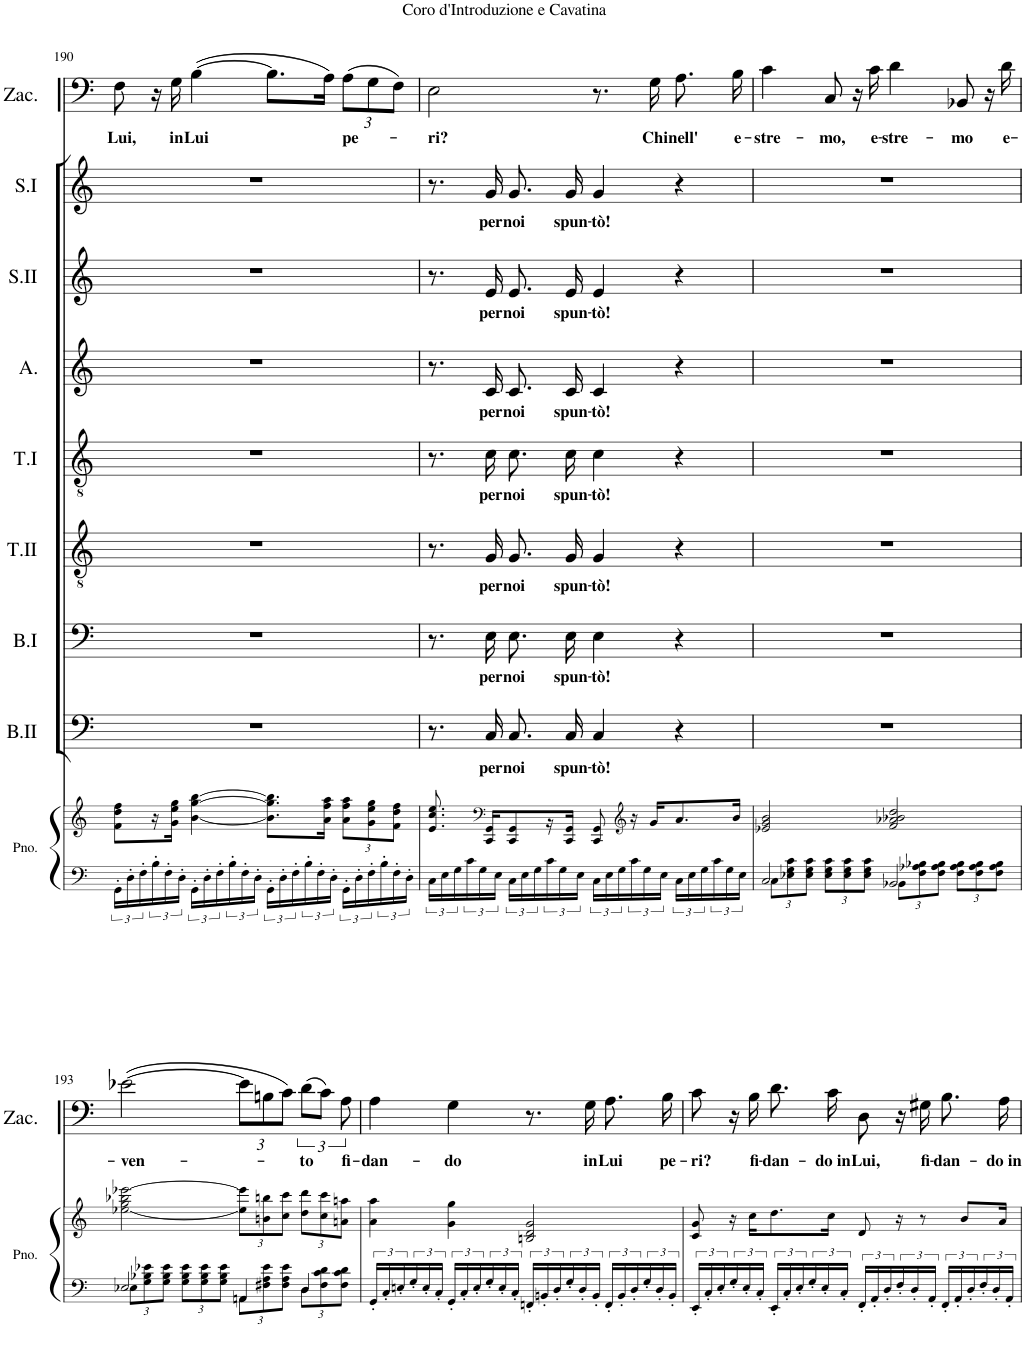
**kern	**kern	**kern	**text	**kern	**text	**kern	**text	**kern	**text	**kern	**text	**kern	**text	**kern	**text	**kern	**text
*part9	*part9	*part8	*part8	*part7	*part7	*part6	*part6	*part5	*part5	*part4	*part4	*part3	*part3	*part2	*part2	*part1	*part1
*staff10	*staff9	*staff8	*staff8	*staff7	*staff7	*staff6	*staff6	*staff5	*staff5	*staff4	*staff4	*staff3	*staff3	*staff2	*staff2	*staff1	*staff1
*I"Piano	*	*I"Bass II	*	*I"Bass I	*	*I"Tenor II	*	*I"Tenor I	*	*I"Alto	*	*I"Soprano II	*	*I"Soprano I	*	*I"Zaccaria	*
*I'Pno.	*	*I'B.II	*	*I'B.I	*	*I'T.II	*	*I'T.I	*	*I'A.	*	*I'S.II	*	*I'S.I	*	*I'Zac.	*
!!LO:PB:g=z
*clefF4	*clefG2	*clefF4	*	*clefF4	*	*clefGv2	*	*clefGv2	*	*clefG2	*	*clefG2	*	*clefG2	*	*clefF4	*
*k[]	*k[]	*k[]	*	*k[]	*	*k[]	*	*k[]	*	*k[]	*	*k[]	*	*k[]	*	*k[]	*
*M4/4	*M4/4	*M4/4	*	*M4/4	*	*M4/4	*	*M4/4	*	*M4/4	*	*M4/4	*	*M4/4	*	*M4/4	*
*met(c)	*met(c)	*met(c)	*	*met(c)	*	*met(c)	*	*met(c)	*	*met(c)	*	*met(c)	*	*met(c)	*	*met(c)	*
=190	=190	=190	=190	=190	=190	=190	=190	=190	=190	=190	=190	=190	=190	=190	=190	=190	=190
!	!	!	!	!	!	!	!	!	!	!	!	!	!	!	!	!	!LO:LY:b
24GG'\LL	8f\ 8dd\ 8ff\L	1r	.	1r	.	1r	.	1r	.	1r	.	1r	.	1r	.	8F\	Lui,
24D'\	.	.	.	.	.	.	.	.	.	.	.	.	.	.	.	.	.
24F'\	.	.	.	.	.	.	.	.	.	.	.	.	.	.	.	.	.
24B'\	16r	.	.	.	.	.	.	.	.	.	.	.	.	.	.	16r	.
24F'\	.	.	.	.	.	.	.	.	.	.	.	.	.	.	.	.	.
!	!	!	!	!	!	!	!	!	!	!	!	!	!	!	!	!	!LO:LY:b
.	16g\ 16ee\ 16gg\JJ	.	.	.	.	.	.	.	.	.	.	.	.	.	.	16G\	in
24D'\JJ	.	.	.	.	.	.	.	.	.	.	.	.	.	.	.	.	.
!	!	!	!	!	!	!	!	!	!	!	!	!	!	!	!	!	!LO:LY:b
24GG'\LL	[4b\ [4gg\ [4bb\	.	.	.	.	.	.	.	.	.	.	.	.	.	.	(>[4B\	Lui
24D'\	.	.	.	.	.	.	.	.	.	.	.	.	.	.	.	.	.
24F'\	.	.	.	.	.	.	.	.	.	.	.	.	.	.	.	.	.
24B'\	.	.	.	.	.	.	.	.	.	.	.	.	.	.	.	.	.
24F'\	.	.	.	.	.	.	.	.	.	.	.	.	.	.	.	.	.
24D'\JJ	.	.	.	.	.	.	.	.	.	.	.	.	.	.	.	.	.
24GG'\LL	8.b\] 8.gg\] 8.bb\]L	.	.	.	.	.	.	.	.	.	.	.	.	.	.	8.B\L]	.
24D'\	.	.	.	.	.	.	.	.	.	.	.	.	.	.	.	.	.
24F'\	.	.	.	.	.	.	.	.	.	.	.	.	.	.	.	.	.
24B'\	.	.	.	.	.	.	.	.	.	.	.	.	.	.	.	.	.
24F'\	.	.	.	.	.	.	.	.	.	.	.	.	.	.	.	.	.
.	16a\ 16ff\ 16aa\Jk	.	.	.	.	.	.	.	.	.	.	.	.	.	.	16A\Jk)	.
24D'\JJ	.	.	.	.	.	.	.	.	.	.	.	.	.	.	.	.	.
*	*Xbrackettup	*	*	*	*	*	*	*	*	*	*	*	*	*	*	*Xbrackettup	*
!	!	!	!	!	!	!	!	!	!	!	!	!	!	!	!	!	!LO:LY:b
24GG'\LL	12a\ 12ff\ 12aa\L	.	.	.	.	.	.	.	.	.	.	.	.	.	.	(>12A\L	pe-
24D'\	.	.	.	.	.	.	.	.	.	.	.	.	.	.	.	.	.
24F'\	12g\ 12ee\ 12gg\	.	.	.	.	.	.	.	.	.	.	.	.	.	.	12G\	.
24B'\	.	.	.	.	.	.	.	.	.	.	.	.	.	.	.	.	.
24F'\	12f\ 12dd\ 12ff\J	.	.	.	.	.	.	.	.	.	.	.	.	.	.	12F\J)	.
24D'\JJ	.	.	.	.	.	.	.	.	.	.	.	.	.	.	.	.	.
=191	=191	=191	=191	=191	=191	=191	=191	=191	=191	=191	=191	=191	=191	=191	=191	=191	=191
!	!	!	!	!	!	!	!	!	!	!	!	!	!	!	!	!	!LO:LY:b
24C\LL	8.e/ 8.cc/ 8.ee/	8.r	.	8.r	.	8.r	.	8.r	.	8.r	.	8.r	.	8.r	.	2E\	-ri?
24E\	.	.	.	.	.	.	.	.	.	.	.	.	.	.	.	.	.
24G\	.	.	.	.	.	.	.	.	.	.	.	.	.	.	.	.	.
24c\	.	.	.	.	.	.	.	.	.	.	.	.	.	.	.	.	.
24G\	.	.	.	.	.	.	.	.	.	.	.	.	.	.	.	.	.
*	*clefF4	*	*	*	*	*	*	*	*	*	*	*	*	*	*	*	*
!	!	!	!LO:LY:b	!	!LO:LY:b	!	!LO:LY:b	!	!LO:LY:b	!	!LO:LY:b	!	!LO:LY:b	!	!LO:LY:b	!	!
.	16CC/ 16GG/KL	16C/	per	16E\	per	16G/	per	16c\	per	16c/	per	16e/	per	16g/	per	.	.
24E\JJ	.	.	.	.	.	.	.	.	.	.	.	.	.	.	.	.	.
!	!	!	!LO:LY:b	!	!LO:LY:b	!	!LO:LY:b	!	!LO:LY:b	!	!LO:LY:b	!	!LO:LY:b	!	!LO:LY:b	!	!
24C\LL	8CC/ 8GG/	8.C/L	noi	8.E\L	noi	8.G/L	noi	8.c\L	noi	8.c/L	noi	8.e/L	noi	8.g/L	noi	.	.
24E\	.	.	.	.	.	.	.	.	.	.	.	.	.	.	.	.	.
24G\	.	.	.	.	.	.	.	.	.	.	.	.	.	.	.	.	.
24c\	16r	.	.	.	.	.	.	.	.	.	.	.	.	.	.	.	.
24G\	.	.	.	.	.	.	.	.	.	.	.	.	.	.	.	.	.
!	!	!	!LO:LY:b	!	!LO:LY:b	!	!LO:LY:b	!	!LO:LY:b	!	!LO:LY:b	!	!LO:LY:b	!	!LO:LY:b	!	!
.	16CC/ 16GG/JJ	16C/Jk	spun-	16E\Jk	spun-	16G/Jk	spun-	16c\Jk	spun-	16c/Jk	spun-	16e/Jk	spun-	16g/Jk	spun-	.	.
24E\JJ	.	.	.	.	.	.	.	.	.	.	.	.	.	.	.	.	.
!	!	!	!LO:LY:b	!	!LO:LY:b	!	!LO:LY:b	!	!LO:LY:b	!	!LO:LY:b	!	!LO:LY:b	!	!LO:LY:b	!	!
24C\LL	8CC/ 8GG/	4C/	-tò!	4E\	-tò!	4G/	-tò!	4c\	-tò!	4c/	-tò!	4e/	-tò!	4g/	-tò!	8.r	.
24E\	.	.	.	.	.	.	.	.	.	.	.	.	.	.	.	.	.
24G\	.	.	.	.	.	.	.	.	.	.	.	.	.	.	.	.	.
*	*clefG2	*	*	*	*	*	*	*	*	*	*	*	*	*	*	*	*
24c\	16r	.	.	.	.	.	.	.	.	.	.	.	.	.	.	.	.
24G\	.	.	.	.	.	.	.	.	.	.	.	.	.	.	.	.	.
!	!	!	!	!	!	!	!	!	!	!	!	!	!	!	!	!	!LO:LY:b
.	16g/KL	.	.	.	.	.	.	.	.	.	.	.	.	.	.	16G\	Chi
24E\JJ	.	.	.	.	.	.	.	.	.	.	.	.	.	.	.	.	.
!	!	!	!	!	!	!	!	!	!	!	!	!	!	!	!	!	!LO:LY:b
24C\LL	8.a/	4r	.	4r	.	4r	.	4r	.	4r	.	4r	.	4r	.	8.A\	nell'
24E\	.	.	.	.	.	.	.	.	.	.	.	.	.	.	.	.	.
24G\	.	.	.	.	.	.	.	.	.	.	.	.	.	.	.	.	.
24c\	.	.	.	.	.	.	.	.	.	.	.	.	.	.	.	.	.
24G\	.	.	.	.	.	.	.	.	.	.	.	.	.	.	.	.	.
!	!	!	!	!	!	!	!	!	!	!	!	!	!	!	!	!	!LO:LY:b
.	16b/Jk	.	.	.	.	.	.	.	.	.	.	.	.	.	.	16B\	e-
24E\JJ	.	.	.	.	.	.	.	.	.	.	.	.	.	.	.	.	.
=192	=192	=192	=192	=192	=192	=192	=192	=192	=192	=192	=192	=192	=192	=192	=192	=192	=192
*^	*	*	*	*	*	*	*	*	*	*	*	*	*	*	*	*	*
*	*Xbrackettup	*	*	*	*	*	*	*	*	*	*	*	*	*	*	*	*	*
!	!	!	!	!	!	!	!	!	!	!	!	!	!	!	!	!	!	!LO:LY:b
2C/	12C\L	2e-X/ 2g/ 2b/	1r	.	1r	.	1r	.	1r	.	1r	.	1r	.	1r	.	4c\	-stre-
.	12E-X\ 12G\ 12c\	.	.	.	.	.	.	.	.	.	.	.	.	.	.	.	.	.
.	12E-\ 12G\ 12c\J	.	.	.	.	.	.	.	.	.	.	.	.	.	.	.	.	.
!	!	!	!	!	!	!	!	!	!	!	!	!	!	!	!	!	!	!LO:LY:b
.	12E-\ 12G\ 12c\L	.	.	.	.	.	.	.	.	.	.	.	.	.	.	.	8C/	-mo,
.	12E-\ 12G\ 12c\	.	.	.	.	.	.	.	.	.	.	.	.	.	.	.	.	.
.	.	.	.	.	.	.	.	.	.	.	.	.	.	.	.	.	16r	.
.	12E-\ 12G\ 12c\J	.	.	.	.	.	.	.	.	.	.	.	.	.	.	.	.	.
!	!	!	!	!	!	!	!	!	!	!	!	!	!	!	!	!	!	!LO:LY:b
.	.	.	.	.	.	.	.	.	.	.	.	.	.	.	.	.	16c\	e-
!	!	!	!	!	!	!	!	!	!	!	!	!	!	!	!	!	!	!LO:LY:b
2BB-X/	12BB-\L	2f/ 2a-X/ 2b-X/ 2dd/	.	.	.	.	.	.	.	.	.	.	.	.	.	.	4d\	-stre-
.	12F\ 12A-X\ 12B-X\	.	.	.	.	.	.	.	.	.	.	.	.	.	.	.	.	.
.	12F\ 12A-\ 12B-\J	.	.	.	.	.	.	.	.	.	.	.	.	.	.	.	.	.
!	!	!	!	!	!	!	!	!	!	!	!	!	!	!	!	!	!	!LO:LY:b
.	12F\ 12A-\ 12B-\L	.	.	.	.	.	.	.	.	.	.	.	.	.	.	.	8BB-X/	-mo
.	12F\ 12A-\ 12B-\	.	.	.	.	.	.	.	.	.	.	.	.	.	.	.	.	.
.	.	.	.	.	.	.	.	.	.	.	.	.	.	.	.	.	16r	.
.	12F\ 12A-\ 12B-\J	.	.	.	.	.	.	.	.	.	.	.	.	.	.	.	.	.
!	!	!	!	!	!	!	!	!	!	!	!	!	!	!	!	!	!	!LO:LY:b
.	.	.	.	.	.	.	.	.	.	.	.	.	.	.	.	.	16d\	e-
!!LO:LB:g=z
=193	=193	=193	=193	=193	=193	=193	=193	=193	=193	=193	=193	=193	=193	=193	=193	=193	=193	=193
!	!	!	!	!	!	!	!	!	!	!	!	!	!	!	!	!	!	!LO:LY:b
2E-X/	12E-\L	[2ee-X\ 2gg\ 2bb-X\ [2eee-X\	1r	.	1r	.	1r	.	1r	.	1r	.	1r	.	1r	.	(>[2e-X\	-ven-
.	12G\ 12B-X\ 12e-X\	.	.	.	.	.	.	.	.	.	.	.	.	.	.	.	.	.
.	12G\ 12B-\ 12e-\J	.	.	.	.	.	.	.	.	.	.	.	.	.	.	.	.	.
.	12G\ 12B-\ 12e-\L	.	.	.	.	.	.	.	.	.	.	.	.	.	.	.	.	.
.	12G\ 12B-\ 12e-\	.	.	.	.	.	.	.	.	.	.	.	.	.	.	.	.	.
.	12G\ 12B-\ 12e-\J	.	.	.	.	.	.	.	.	.	.	.	.	.	.	.	.	.
4AA/	12AAn\L	12ee-\] 12eee-\]L	.	.	.	.	.	.	.	.	.	.	.	.	.	.	12e-\L]	.
.	12F#X\ 12A\ 12e-\	12bn\ 12bbn\	.	.	.	.	.	.	.	.	.	.	.	.	.	.	12Bn\	.
.	12F#\ 12A\ 12e-\J	12cc\ 12ccc\J	.	.	.	.	.	.	.	.	.	.	.	.	.	.	12c\J)	.
*	*	*	*	*	*	*	*	*	*	*	*	*	*	*	*	*	*brackettup	*
!	!	!	!	!	!	!	!	!	!	!	!	!	!	!	!	!	!	!LO:LY:b
4D/	12D\L	12dd\ 12ddd\L	.	.	.	.	.	.	.	.	.	.	.	.	.	.	(>12d\L	-to
.	12F#\ 12c\ 12d\	12cc\ 12ccc\	.	.	.	.	.	.	.	.	.	.	.	.	.	.	12c\J)	.
!	!	!	!	!	!	!	!	!	!	!	!	!	!	!	!	!	!	!LO:LY:b
.	12F#\ 12c\ 12d\J	12an\ 12aan\J	.	.	.	.	.	.	.	.	.	.	.	.	.	.	12A\	fi-
*v	*v	*	*	*	*	*	*	*	*	*	*	*	*	*	*	*	*	*
=194	=194	=194	=194	=194	=194	=194	=194	=194	=194	=194	=194	=194	=194	=194	=194	=194	=194
*brackettup	*	*	*	*	*	*	*	*	*	*	*	*	*	*	*	*	*
*^	*	*	*	*	*	*	*	*	*	*	*	*	*	*	*	*	*
!	!	!	!	!	!	!	!	!	!	!	!	!	!	!	!	!	!	!LO:LY:b
*v	*v	*	*	*	*	*	*	*	*	*	*	*	*	*	*	*	*	*
24GG'/LL	4a\ 4aa\	1r	.	1r	.	1r	.	1r	.	1r	.	1r	.	1r	.	4A\	-dan-
24C'/	.	.	.	.	.	.	.	.	.	.	.	.	.	.	.	.	.
24En'/	.	.	.	.	.	.	.	.	.	.	.	.	.	.	.	.	.
24G'/	.	.	.	.	.	.	.	.	.	.	.	.	.	.	.	.	.
24E'/	.	.	.	.	.	.	.	.	.	.	.	.	.	.	.	.	.
24C'/JJ	.	.	.	.	.	.	.	.	.	.	.	.	.	.	.	.	.
!	!	!	!	!	!	!	!	!	!	!	!	!	!	!	!	!	!LO:LY:b
24GG'/LL	4g\ 4gg\	.	.	.	.	.	.	.	.	.	.	.	.	.	.	4G\	-do
24C'/	.	.	.	.	.	.	.	.	.	.	.	.	.	.	.	.	.
24E'/	.	.	.	.	.	.	.	.	.	.	.	.	.	.	.	.	.
24G'/	.	.	.	.	.	.	.	.	.	.	.	.	.	.	.	.	.
24E'/	.	.	.	.	.	.	.	.	.	.	.	.	.	.	.	.	.
24C'/JJ	.	.	.	.	.	.	.	.	.	.	.	.	.	.	.	.	.
24FFn'/LL	2Bn/ 2d/ 2g/	.	.	.	.	.	.	.	.	.	.	.	.	.	.	8.r	.
24BBn'/	.	.	.	.	.	.	.	.	.	.	.	.	.	.	.	.	.
24D'/	.	.	.	.	.	.	.	.	.	.	.	.	.	.	.	.	.
24G'/	.	.	.	.	.	.	.	.	.	.	.	.	.	.	.	.	.
24D'/	.	.	.	.	.	.	.	.	.	.	.	.	.	.	.	.	.
!	!	!	!	!	!	!	!	!	!	!	!	!	!	!	!	!	!LO:LY:b
.	.	.	.	.	.	.	.	.	.	.	.	.	.	.	.	16G\	in
24BB'/JJ	.	.	.	.	.	.	.	.	.	.	.	.	.	.	.	.	.
!	!	!	!	!	!	!	!	!	!	!	!	!	!	!	!	!	!LO:LY:b
24FF'/LL	.	.	.	.	.	.	.	.	.	.	.	.	.	.	.	8.A\	Lui
24BB'/	.	.	.	.	.	.	.	.	.	.	.	.	.	.	.	.	.
24D'/	.	.	.	.	.	.	.	.	.	.	.	.	.	.	.	.	.
24G'/	.	.	.	.	.	.	.	.	.	.	.	.	.	.	.	.	.
24D'/	.	.	.	.	.	.	.	.	.	.	.	.	.	.	.	.	.
!	!	!	!	!	!	!	!	!	!	!	!	!	!	!	!	!	!LO:LY:b
.	.	.	.	.	.	.	.	.	.	.	.	.	.	.	.	16B\	pe-
24BB'/JJ	.	.	.	.	.	.	.	.	.	.	.	.	.	.	.	.	.
=195	=195	=195	=195	=195	=195	=195	=195	=195	=195	=195	=195	=195	=195	=195	=195	=195	=195
!	!	!	!	!	!	!	!	!	!	!	!	!	!	!	!	!	!LO:LY:b
24EE'/LL	8c/ 8g/	1r	.	1r	.	1r	.	1r	.	1r	.	1r	.	1r	.	8c\	-ri?
24C'/	.	.	.	.	.	.	.	.	.	.	.	.	.	.	.	.	.
24E'/	.	.	.	.	.	.	.	.	.	.	.	.	.	.	.	.	.
24G'/	16r	.	.	.	.	.	.	.	.	.	.	.	.	.	.	16r	.
24E'/	.	.	.	.	.	.	.	.	.	.	.	.	.	.	.	.	.
!	!	!	!	!	!	!	!	!	!	!	!	!	!	!	!	!	!LO:LY:b
.	16cc\KL	.	.	.	.	.	.	.	.	.	.	.	.	.	.	16B\	fi-
24C'/JJ	.	.	.	.	.	.	.	.	.	.	.	.	.	.	.	.	.
!	!	!	!	!	!	!	!	!	!	!	!	!	!	!	!	!	!LO:LY:b
24EE'/LL	8.dd\	.	.	.	.	.	.	.	.	.	.	.	.	.	.	8.d\	-dan-
24C'/	.	.	.	.	.	.	.	.	.	.	.	.	.	.	.	.	.
24E'/	.	.	.	.	.	.	.	.	.	.	.	.	.	.	.	.	.
24G'/	.	.	.	.	.	.	.	.	.	.	.	.	.	.	.	.	.
24E'/	.	.	.	.	.	.	.	.	.	.	.	.	.	.	.	.	.
!	!	!	!	!	!	!	!	!	!	!	!	!	!	!	!	!	!LO:LY:b
.	16cc\Jk	.	.	.	.	.	.	.	.	.	.	.	.	.	.	16c\	do in
24C'/JJ	.	.	.	.	.	.	.	.	.	.	.	.	.	.	.	.	.
!	!	!	!	!	!	!	!	!	!	!	!	!	!	!	!	!	!LO:LY:b
24FF'/LL	8d/	.	.	.	.	.	.	.	.	.	.	.	.	.	.	8D\	Lui,
24AA'/	.	.	.	.	.	.	.	.	.	.	.	.	.	.	.	.	.
24D'/	.	.	.	.	.	.	.	.	.	.	.	.	.	.	.	.	.
24F'/	16r	.	.	.	.	.	.	.	.	.	.	.	.	.	.	16r	.
24D'/	.	.	.	.	.	.	.	.	.	.	.	.	.	.	.	.	.
!	!	!	!	!	!	!	!	!	!	!	!	!	!	!	!	!	!LO:LY:b
.	8r	.	.	.	.	.	.	.	.	.	.	.	.	.	.	16G#X\	fi-
24AA'/JJ	.	.	.	.	.	.	.	.	.	.	.	.	.	.	.	.	.
!	!	!	!	!	!	!	!	!	!	!	!	!	!	!	!	!	!LO:LY:b
24FF'/LL	.	.	.	.	.	.	.	.	.	.	.	.	.	.	.	8.B\	-dan-
24AA'/	.	.	.	.	.	.	.	.	.	.	.	.	.	.	.	.	.
.	8b/L	.	.	.	.	.	.	.	.	.	.	.	.	.	.	.	.
24D'/	.	.	.	.	.	.	.	.	.	.	.	.	.	.	.	.	.
24F'/	.	.	.	.	.	.	.	.	.	.	.	.	.	.	.	.	.
24D'/	.	.	.	.	.	.	.	.	.	.	.	.	.	.	.	.	.
!	!	!	!	!	!	!	!	!	!	!	!	!	!	!	!	!	!LO:LY:b
.	16a/Jk	.	.	.	.	.	.	.	.	.	.	.	.	.	.	16A\	do in
24AA'/JJ	.	.	.	.	.	.	.	.	.	.	.	.	.	.	.	.	.
=	=	=	=	=	=	=	=	=	=	=	=	=	=	=	=	=	=
*-	*-	*-	*-	*-	*-	*-	*-	*-	*-	*-	*-	*-	*-	*-	*-	*-	*-
